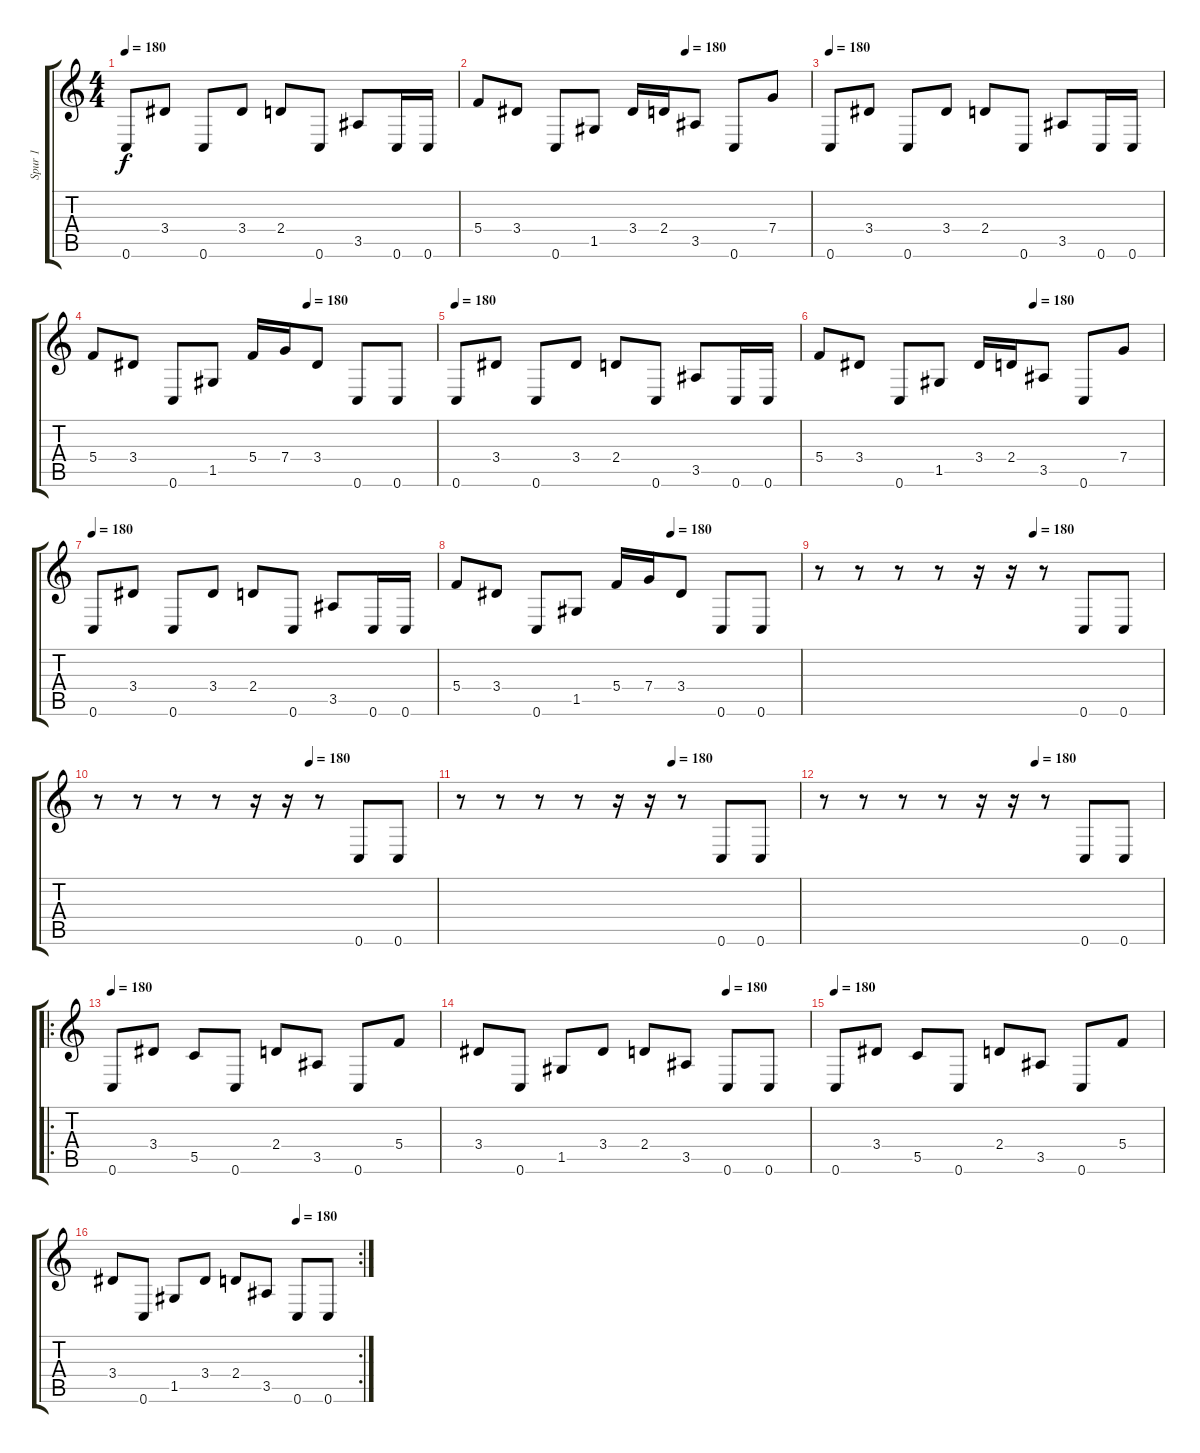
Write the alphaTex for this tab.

\track ("Spur 1" "Spur 1") {instrument distortionguitar}
\staff {score tabs}
\tuning (D4 A3 F3 C3 G2 C2) {hide}
\ts (4 4)
\tempo 180
\clef g2
\ks c
0.6.8{dy f} 3.4.8 0.6.8 3.4.8 2.4.8 0.6.8 3.5.8 0.6.16 0.6.16 |
\tempo (180 0.625)
5.4.8 3.4.8 0.6.8 1.5.8 3.4.16 2.4.16 3.5.8 0.6.8 7.4.8 |
\tempo 180
0.6.8 3.4.8 0.6.8 3.4.8 2.4.8 0.6.8 3.5.8 0.6.16 0.6.16 |
\tempo (180 0.625)
5.4.8 3.4.8 0.6.8 1.5.8 5.4.16 7.4.16 3.4.8 0.6.8 0.6.8 |
\tempo 180
0.6.8 3.4.8 0.6.8 3.4.8 2.4.8 0.6.8 3.5.8 0.6.16 0.6.16 |
\tempo (180 0.625)
5.4.8 3.4.8 0.6.8 1.5.8 3.4.16 2.4.16 3.5.8 0.6.8 7.4.8 |
\tempo 180
0.6.8 3.4.8 0.6.8 3.4.8 2.4.8 0.6.8 3.5.8 0.6.16 0.6.16 |
\tempo (180 0.625)
5.4.8 3.4.8 0.6.8 1.5.8 5.4.16 7.4.16 3.4.8 0.6.8 0.6.8 |
\tempo (180 0.625)
r.8 r.8 r.8 r.8 r.16 r.16 r.8 0.6.8 0.6.8 |
\tempo (180 0.625)
r.8 r.8 r.8 r.8 r.16 r.16 r.8 0.6.8 0.6.8 |
\tempo (180 0.625)
r.8 r.8 r.8 r.8 r.16 r.16 r.8 0.6.8 0.6.8 |
\tempo (180 0.625)
r.8 r.8 r.8 r.8 r.16 r.16 r.8 0.6.8 0.6.8 |
\ro
\tempo 180
0.6.8 3.4.8 5.5.8 0.6.8 2.4.8 3.5.8 0.6.8 5.4.8 |
\tempo (180 0.75)
3.4.8 0.6.8 1.5.8 3.4.8 2.4.8 3.5.8 0.6.8 0.6.8 |
\tempo 180
0.6.8 3.4.8 5.5.8 0.6.8 2.4.8 3.5.8 0.6.8 5.4.8 |
\rc 2
\tempo (180 0.75)
3.4.8 0.6.8 1.5.8 3.4.8 2.4.8 3.5.8 0.6.8 0.6.8
